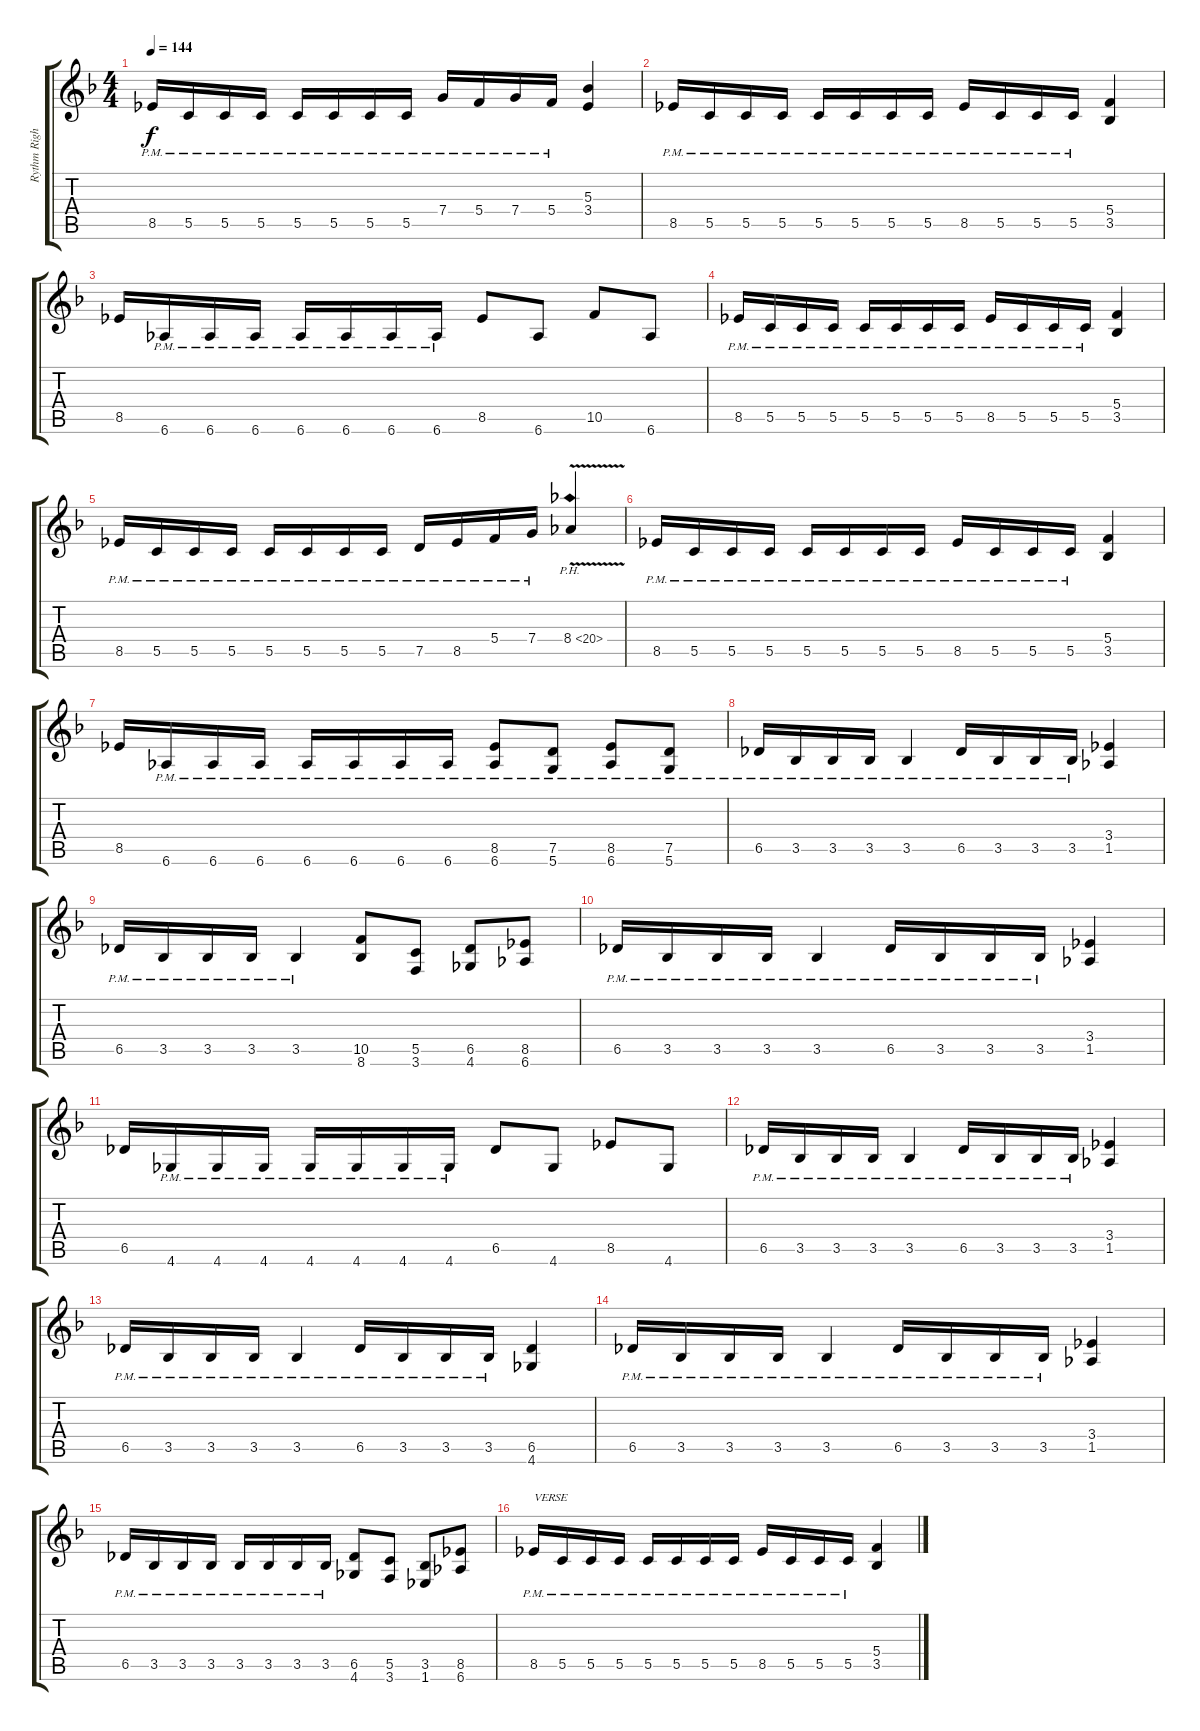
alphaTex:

\track ("Rythm Right Channel" "Rythm Righ") {instrument distortionguitar}
\staff {score tabs}
\tuning (D4 A3 F3 C3 G2 D2) {hide}
\ts (4 4)
\tempo 144
\clef g2
\ks dminor
8.5{pm}.16{dy f} 5.5{pm}.16 5.5{pm}.16 5.5{pm}.16 5.5{pm}.16 5.5{pm}.16 5.5{pm}.16 5.5{pm}.16 7.4{pm}.16 5.4{pm}.16 7.4{pm}.16 5.4{pm}.16 (5.3 3.4).4 |
8.5{pm}.16 5.5{pm}.16 5.5{pm}.16 5.5{pm}.16 5.5{pm}.16 5.5{pm}.16 5.5{pm}.16 5.5{pm}.16 8.5{pm}.16 5.5{pm}.16 5.5{pm}.16 5.5{pm}.16 (5.4 3.5).4 |
8.5.16 6.6{pm}.16 6.6{pm}.16 6.6{pm}.16 6.6{pm}.16 6.6{pm}.16 6.6{pm}.16 6.6{pm}.16 8.5.8 6.6.8 10.5.8 6.6.8 |
8.5{pm}.16 5.5{pm}.16 5.5{pm}.16 5.5{pm}.16 5.5{pm}.16 5.5{pm}.16 5.5{pm}.16 5.5{pm}.16 8.5{pm}.16 5.5{pm}.16 5.5{pm}.16 5.5{pm}.16 (5.4 3.5).4 |
8.5{pm}.16 5.5{pm}.16 5.5{pm}.16 5.5{pm}.16 5.5{pm}.16 5.5{pm}.16 5.5{pm}.16 5.5{pm}.16 7.5{pm}.16 8.5{pm}.16 5.4{pm}.16 7.4{pm}.16 8.4{ph 12 v}.4 |
8.5{pm}.16 5.5{pm}.16 5.5{pm}.16 5.5{pm}.16 5.5{pm}.16 5.5{pm}.16 5.5{pm}.16 5.5{pm}.16 8.5{pm}.16 5.5{pm}.16 5.5{pm}.16 5.5{pm}.16 (5.4 3.5).4 |
8.5.16 6.6{pm}.16 6.6{pm}.16 6.6{pm}.16 6.6{pm}.16 6.6{pm}.16 6.6{pm}.16 6.6{pm}.16 (8.5{pm} 6.6{pm}).8 (7.5{pm} 5.6{pm}).8 (8.5{pm} 6.6{pm}).8 (7.5{pm} 5.6{pm}).8 |
6.5{pm}.16 3.5{pm}.16 3.5{pm}.16 3.5{pm}.16 3.5{pm}.4 6.5{pm}.16 3.5{pm}.16 3.5{pm}.16 3.5{pm}.16 (3.4 1.5).4 |
6.5{pm}.16 3.5{pm}.16 3.5{pm}.16 3.5{pm}.16 3.5{pm}.4 (10.5 8.6).8 (5.5 3.6).8 (6.5 4.6).8 (8.5 6.6).8 |
6.5{pm}.16 3.5{pm}.16 3.5{pm}.16 3.5{pm}.16 3.5{pm}.4 6.5{pm}.16 3.5{pm}.16 3.5{pm}.16 3.5{pm}.16 (3.4 1.5).4 |
6.5.16 4.6{pm}.16 4.6{pm}.16 4.6{pm}.16 4.6{pm}.16 4.6{pm}.16 4.6{pm}.16 4.6{pm}.16 6.5.8 4.6.8 8.5.8 4.6.8 |
6.5{pm}.16 3.5{pm}.16 3.5{pm}.16 3.5{pm}.16 3.5{pm}.4 6.5{pm}.16 3.5{pm}.16 3.5{pm}.16 3.5{pm}.16 (3.4 1.5).4 |
6.5{pm}.16 3.5{pm}.16 3.5{pm}.16 3.5{pm}.16 3.5{pm}.4 6.5{pm}.16 3.5{pm}.16 3.5{pm}.16 3.5{pm}.16 (6.5 4.6).4 |
6.5{pm}.16 3.5{pm}.16 3.5{pm}.16 3.5{pm}.16 3.5{pm}.4 6.5{pm}.16 3.5{pm}.16 3.5{pm}.16 3.5{pm}.16 (3.4 1.5).4 |
6.5{pm}.16 3.5{pm}.16 3.5{pm}.16 3.5{pm}.16 3.5{pm}.16 3.5{pm}.16 3.5{pm}.16 3.5{pm}.16 (6.5 4.6).8 (5.5 3.6).8 (3.5 1.6).8 (8.5 6.6).8 |
8.5{pm}.16{txt "VERSE"} 5.5{pm}.16 5.5{pm}.16 5.5{pm}.16 5.5{pm}.16 5.5{pm}.16 5.5{pm}.16 5.5{pm}.16 8.5{pm}.16 5.5{pm}.16 5.5{pm}.16 5.5{pm}.16 (5.4 3.5).4
